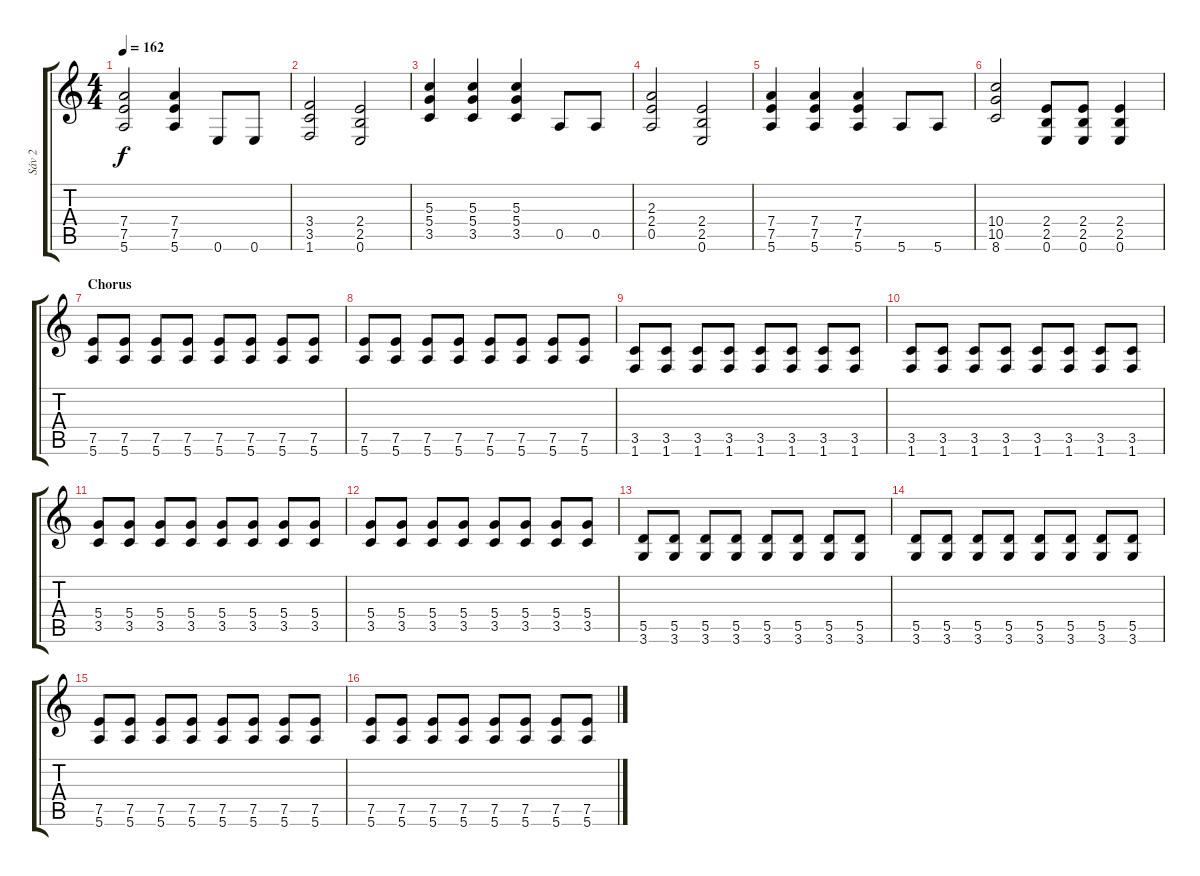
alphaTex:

\track ("Sáv 2" "Sáv 2") {instrument distortionguitar}
\staff {score tabs}
\tuning (E4 B3 G3 D3 A2 E2) {hide}
\ts (4 4)
\tempo 162
\clef g2
\ks c
(7.4 7.5 5.6).2{dy f} (7.4 7.5 5.6).4 0.6.8 0.6.8 |
(3.4 3.5 1.6).2 (2.4 2.5 0.6).2 |
(5.3 5.4 3.5).4 (5.3 5.4 3.5).4 (5.3 5.4 3.5).4 0.5.8 0.5.8 |
(2.3 2.4 0.5).2 (2.4 2.5 0.6).2 |
(7.4 7.5 5.6).4 (7.4 7.5 5.6).4 (7.4 7.5 5.6).4 5.6.8 5.6.8 |
(10.4 10.5 8.6).2 (2.4 2.5 0.6).8 (2.4 2.5 0.6).8 (2.4 2.5 0.6).4 |
\section ("" "Chorus")
(7.5 5.6).8 (7.5 5.6).8 (7.5 5.6).8 (7.5 5.6).8 (7.5 5.6).8 (7.5 5.6).8 (7.5 5.6).8 (7.5 5.6).8 |
(7.5 5.6).8 (7.5 5.6).8 (7.5 5.6).8 (7.5 5.6).8 (7.5 5.6).8 (7.5 5.6).8 (7.5 5.6).8 (7.5 5.6).8 |
(3.5 1.6).8 (3.5 1.6).8 (3.5 1.6).8 (3.5 1.6).8 (3.5 1.6).8 (3.5 1.6).8 (3.5 1.6).8 (3.5 1.6).8 |
(3.5 1.6).8 (3.5 1.6).8 (3.5 1.6).8 (3.5 1.6).8 (3.5 1.6).8 (3.5 1.6).8 (3.5 1.6).8 (3.5 1.6).8 |
(5.4 3.5).8 (5.4 3.5).8 (5.4 3.5).8 (5.4 3.5).8 (5.4 3.5).8 (5.4 3.5).8 (5.4 3.5).8 (5.4 3.5).8 |
(5.4 3.5).8 (5.4 3.5).8 (5.4 3.5).8 (5.4 3.5).8 (5.4 3.5).8 (5.4 3.5).8 (5.4 3.5).8 (5.4 3.5).8 |
(5.5 3.6).8 (5.5 3.6).8 (5.5 3.6).8 (5.5 3.6).8 (5.5 3.6).8 (5.5 3.6).8 (5.5 3.6).8 (5.5 3.6).8 |
(5.5 3.6).8 (5.5 3.6).8 (5.5 3.6).8 (5.5 3.6).8 (5.5 3.6).8 (5.5 3.6).8 (5.5 3.6).8 (5.5 3.6).8 |
(7.5 5.6).8 (7.5 5.6).8 (7.5 5.6).8 (7.5 5.6).8 (7.5 5.6).8 (7.5 5.6).8 (7.5 5.6).8 (7.5 5.6).8 |
(7.5 5.6).8 (7.5 5.6).8 (7.5 5.6).8 (7.5 5.6).8 (7.5 5.6).8 (7.5 5.6).8 (7.5 5.6).8 (7.5 5.6).8
